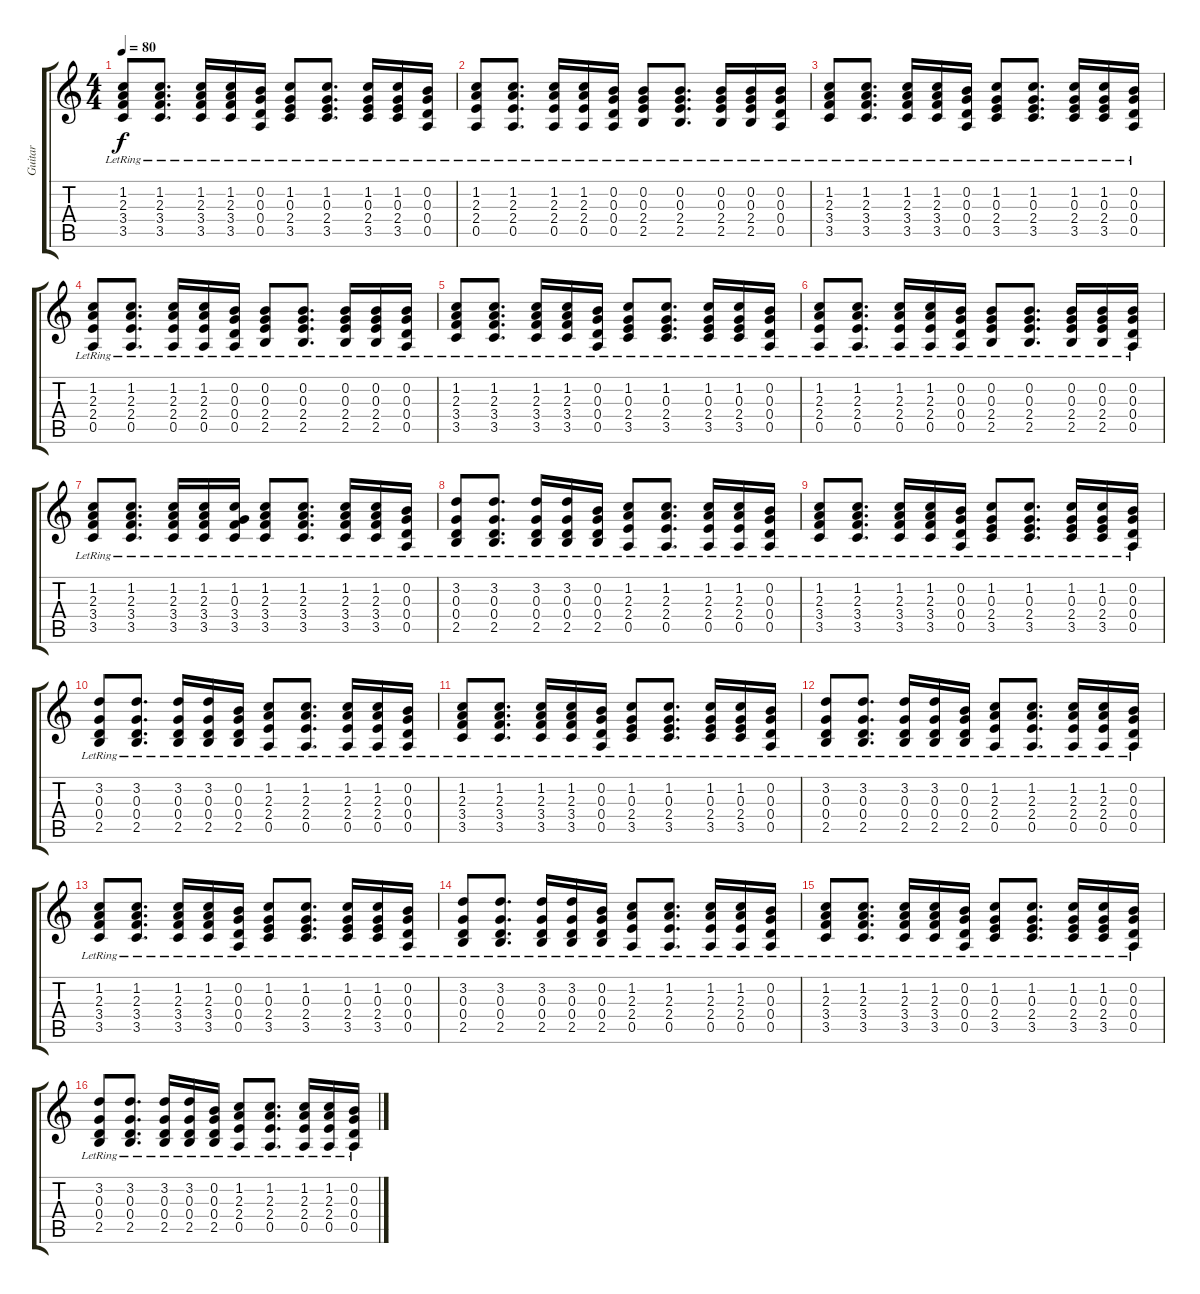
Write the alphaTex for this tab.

\track ("Guitar" "Guitar") {instrument acousticguitarsteel}
\staff {score tabs}
\tuning (E4 B3 G3 D3 A2 E2) {hide}
\ts (4 4)
\tempo 80
\clef g2
\ks c
(1.2{lr} 2.3{lr} 3.4{lr} 3.5{lr}).8{dy f} (1.2{lr} 2.3{lr} 3.4{lr} 3.5{lr}).8{d} (1.2{lr} 2.3{lr} 3.4{lr} 3.5{lr}).16 (1.2{lr} 2.3{lr} 3.4{lr} 3.5{lr}).16 (0.2{lr} 0.3{lr} 0.4{lr} 0.5{lr}).16 (1.2{lr} 0.3{lr} 2.4{lr} 3.5{lr}).8 (1.2{lr} 0.3{lr} 2.4{lr} 3.5{lr}).8{d} (1.2{lr} 0.3{lr} 2.4{lr} 3.5{lr}).16 (1.2{lr} 0.3{lr} 2.4{lr} 3.5{lr}).16 (0.2{lr} 0.3{lr} 0.4{lr} 0.5{lr}).16 |
(1.2{lr} 2.3{lr} 2.4{lr} 0.5{lr}).8 (1.2{lr} 2.3{lr} 2.4{lr} 0.5{lr}).8{d} (1.2{lr} 2.3{lr} 2.4{lr} 0.5{lr}).16 (1.2{lr} 2.3{lr} 2.4{lr} 0.5{lr}).16 (0.2{lr} 0.3{lr} 0.4{lr} 0.5{lr}).16 (0.2{lr} 0.3{lr} 2.4{lr} 2.5{lr}).8 (0.2{lr} 0.3{lr} 2.4{lr} 2.5{lr}).8{d} (0.2{lr} 0.3{lr} 2.4{lr} 2.5{lr}).16 (0.2{lr} 0.3{lr} 2.4{lr} 2.5{lr}).16 (0.2{lr} 0.3{lr} 0.4{lr} 0.5{lr}).16 |
(1.2{lr} 2.3{lr} 3.4{lr} 3.5{lr}).8 (1.2{lr} 2.3{lr} 3.4{lr} 3.5{lr}).8{d} (1.2{lr} 2.3{lr} 3.4{lr} 3.5{lr}).16 (1.2{lr} 2.3{lr} 3.4{lr} 3.5{lr}).16 (0.2{lr} 0.3{lr} 0.4{lr} 0.5{lr}).16 (1.2{lr} 0.3{lr} 2.4{lr} 3.5{lr}).8 (1.2{lr} 0.3{lr} 2.4{lr} 3.5{lr}).8{d} (1.2{lr} 0.3{lr} 2.4{lr} 3.5{lr}).16 (1.2{lr} 0.3{lr} 2.4{lr} 3.5{lr}).16 (0.2{lr} 0.3{lr} 0.4{lr} 0.5{lr}).16 |
(1.2{lr} 2.3{lr} 2.4{lr} 0.5{lr}).8 (1.2{lr} 2.3{lr} 2.4{lr} 0.5{lr}).8{d} (1.2{lr} 2.3{lr} 2.4{lr} 0.5{lr}).16 (1.2{lr} 2.3{lr} 2.4{lr} 0.5{lr}).16 (0.2{lr} 0.3{lr} 0.4{lr} 0.5{lr}).16 (0.2{lr} 0.3{lr} 2.4{lr} 2.5{lr}).8 (0.2{lr} 0.3{lr} 2.4{lr} 2.5{lr}).8{d} (0.2{lr} 0.3{lr} 2.4{lr} 2.5{lr}).16 (0.2{lr} 0.3{lr} 2.4{lr} 2.5{lr}).16 (0.2{lr} 0.3{lr} 0.4{lr} 0.5{lr}).16 |
(1.2{lr} 2.3{lr} 3.4{lr} 3.5{lr}).8 (1.2{lr} 2.3{lr} 3.4{lr} 3.5{lr}).8{d} (1.2{lr} 2.3{lr} 3.4{lr} 3.5{lr}).16 (1.2{lr} 2.3{lr} 3.4{lr} 3.5{lr}).16 (0.2{lr} 0.3{lr} 0.4{lr} 0.5{lr}).16 (1.2{lr} 0.3{lr} 2.4{lr} 3.5{lr}).8 (1.2{lr} 0.3{lr} 2.4{lr} 3.5{lr}).8{d} (1.2{lr} 0.3{lr} 2.4{lr} 3.5{lr}).16 (1.2{lr} 0.3{lr} 2.4{lr} 3.5{lr}).16 (0.2{lr} 0.3{lr} 0.4{lr} 0.5{lr}).16 |
(1.2{lr} 2.3{lr} 2.4{lr} 0.5{lr}).8 (1.2{lr} 2.3{lr} 2.4{lr} 0.5{lr}).8{d} (1.2{lr} 2.3{lr} 2.4{lr} 0.5{lr}).16 (1.2{lr} 2.3{lr} 2.4{lr} 0.5{lr}).16 (0.2{lr} 0.3{lr} 0.4{lr} 0.5{lr}).16 (0.2{lr} 0.3{lr} 2.4{lr} 2.5{lr}).8 (0.2{lr} 0.3{lr} 2.4{lr} 2.5{lr}).8{d} (0.2{lr} 0.3{lr} 2.4{lr} 2.5{lr}).16 (0.2{lr} 0.3{lr} 2.4{lr} 2.5{lr}).16 (0.2{lr} 0.3{lr} 0.4{lr} 0.5{lr}).16 |
(1.2{lr} 2.3{lr} 3.4{lr} 3.5{lr}).8 (1.2{lr} 2.3{lr} 3.4{lr} 3.5{lr}).8{d} (1.2{lr} 2.3{lr} 3.4{lr} 3.5{lr}).16 (1.2{lr} 2.3{lr} 3.4{lr} 3.5{lr}).16 (1.2{lr} 0.3{lr} 3.4{lr} 3.5{lr}).16 (1.2{lr} 2.3{lr} 3.4{lr} 3.5{lr}).8 (1.2{lr} 2.3{lr} 3.4{lr} 3.5{lr}).8{d} (1.2{lr} 2.3{lr} 3.4{lr} 3.5{lr}).16 (1.2{lr} 2.3{lr} 3.4{lr} 3.5{lr}).16 (0.2{lr} 0.3{lr} 0.4{lr} 0.5{lr}).16 |
(3.2{lr} 0.3{lr} 0.4{lr} 2.5{lr}).8 (3.2{lr} 0.3{lr} 0.4{lr} 2.5{lr}).8{d} (3.2{lr} 0.3{lr} 0.4{lr} 2.5{lr}).16 (3.2{lr} 0.3{lr} 0.4{lr} 2.5{lr}).16 (0.2{lr} 0.3{lr} 0.4{lr} 2.5{lr}).16 (1.2{lr} 2.3{lr} 2.4{lr} 0.5{lr}).8 (1.2{lr} 2.3{lr} 2.4{lr} 0.5{lr}).8{d} (1.2{lr} 2.3{lr} 2.4{lr} 0.5{lr}).16 (1.2{lr} 2.3{lr} 2.4{lr} 0.5{lr}).16 (0.2{lr} 0.3{lr} 0.4{lr} 0.5{lr}).16 |
(1.2{lr} 2.3{lr} 3.4{lr} 3.5{lr}).8 (1.2{lr} 2.3{lr} 3.4{lr} 3.5{lr}).8{d} (1.2{lr} 2.3{lr} 3.4{lr} 3.5{lr}).16 (1.2{lr} 2.3{lr} 3.4{lr} 3.5{lr}).16 (0.2{lr} 0.3{lr} 0.4{lr} 0.5{lr}).16 (1.2{lr} 0.3{lr} 2.4{lr} 3.5{lr}).8 (1.2{lr} 0.3{lr} 2.4{lr} 3.5{lr}).8{d} (1.2{lr} 0.3{lr} 2.4{lr} 3.5{lr}).16 (1.2{lr} 0.3{lr} 2.4{lr} 3.5{lr}).16 (0.2{lr} 0.3{lr} 0.4{lr} 0.5{lr}).16 |
(3.2{lr} 0.3{lr} 0.4{lr} 2.5{lr}).8 (3.2{lr} 0.3{lr} 0.4{lr} 2.5{lr}).8{d} (3.2{lr} 0.3{lr} 0.4{lr} 2.5{lr}).16 (3.2{lr} 0.3{lr} 0.4{lr} 2.5{lr}).16 (0.2{lr} 0.3{lr} 0.4{lr} 2.5{lr}).16 (1.2{lr} 2.3{lr} 2.4{lr} 0.5{lr}).8 (1.2{lr} 2.3{lr} 2.4{lr} 0.5{lr}).8{d} (1.2{lr} 2.3{lr} 2.4{lr} 0.5{lr}).16 (1.2{lr} 2.3{lr} 2.4{lr} 0.5{lr}).16 (0.2{lr} 0.3{lr} 0.4{lr} 0.5{lr}).16 |
(1.2{lr} 2.3{lr} 3.4{lr} 3.5{lr}).8 (1.2{lr} 2.3{lr} 3.4{lr} 3.5{lr}).8{d} (1.2{lr} 2.3{lr} 3.4{lr} 3.5{lr}).16 (1.2{lr} 2.3{lr} 3.4{lr} 3.5{lr}).16 (0.2{lr} 0.3{lr} 0.4{lr} 0.5{lr}).16 (1.2{lr} 0.3{lr} 2.4{lr} 3.5{lr}).8 (1.2{lr} 0.3{lr} 2.4{lr} 3.5{lr}).8{d} (1.2{lr} 0.3{lr} 2.4{lr} 3.5{lr}).16 (1.2{lr} 0.3{lr} 2.4{lr} 3.5{lr}).16 (0.2{lr} 0.3{lr} 0.4{lr} 0.5{lr}).16 |
(3.2{lr} 0.3{lr} 0.4{lr} 2.5{lr}).8 (3.2{lr} 0.3{lr} 0.4{lr} 2.5{lr}).8{d} (3.2{lr} 0.3{lr} 0.4{lr} 2.5{lr}).16 (3.2{lr} 0.3{lr} 0.4{lr} 2.5{lr}).16 (0.2{lr} 0.3{lr} 0.4{lr} 2.5{lr}).16 (1.2{lr} 2.3{lr} 2.4{lr} 0.5{lr}).8 (1.2{lr} 2.3{lr} 2.4{lr} 0.5{lr}).8{d} (1.2{lr} 2.3{lr} 2.4{lr} 0.5{lr}).16 (1.2{lr} 2.3{lr} 2.4{lr} 0.5{lr}).16 (0.2{lr} 0.3{lr} 0.4{lr} 0.5{lr}).16 |
(1.2{lr} 2.3{lr} 3.4{lr} 3.5{lr}).8 (1.2{lr} 2.3{lr} 3.4{lr} 3.5{lr}).8{d} (1.2{lr} 2.3{lr} 3.4{lr} 3.5{lr}).16 (1.2{lr} 2.3{lr} 3.4{lr} 3.5{lr}).16 (0.2{lr} 0.3{lr} 0.4{lr} 0.5{lr}).16 (1.2{lr} 0.3{lr} 2.4{lr} 3.5{lr}).8 (1.2{lr} 0.3{lr} 2.4{lr} 3.5{lr}).8{d} (1.2{lr} 0.3{lr} 2.4{lr} 3.5{lr}).16 (1.2{lr} 0.3{lr} 2.4{lr} 3.5{lr}).16 (0.2{lr} 0.3{lr} 0.4{lr} 0.5{lr}).16 |
(3.2{lr} 0.3{lr} 0.4{lr} 2.5{lr}).8 (3.2{lr} 0.3{lr} 0.4{lr} 2.5{lr}).8{d} (3.2{lr} 0.3{lr} 0.4{lr} 2.5{lr}).16 (3.2{lr} 0.3{lr} 0.4{lr} 2.5{lr}).16 (0.2{lr} 0.3{lr} 0.4{lr} 2.5{lr}).16 (1.2{lr} 2.3{lr} 2.4{lr} 0.5{lr}).8 (1.2{lr} 2.3{lr} 2.4{lr} 0.5{lr}).8{d} (1.2{lr} 2.3{lr} 2.4{lr} 0.5{lr}).16 (1.2{lr} 2.3{lr} 2.4{lr} 0.5{lr}).16 (0.2{lr} 0.3{lr} 0.4{lr} 0.5{lr}).16 |
(1.2{lr} 2.3{lr} 3.4{lr} 3.5{lr}).8 (1.2{lr} 2.3{lr} 3.4{lr} 3.5{lr}).8{d} (1.2{lr} 2.3{lr} 3.4{lr} 3.5{lr}).16 (1.2{lr} 2.3{lr} 3.4{lr} 3.5{lr}).16 (0.2{lr} 0.3{lr} 0.4{lr} 0.5{lr}).16 (1.2{lr} 0.3{lr} 2.4{lr} 3.5{lr}).8 (1.2{lr} 0.3{lr} 2.4{lr} 3.5{lr}).8{d} (1.2{lr} 0.3{lr} 2.4{lr} 3.5{lr}).16 (1.2{lr} 0.3{lr} 2.4{lr} 3.5{lr}).16 (0.2{lr} 0.3{lr} 0.4{lr} 0.5{lr}).16 |
(3.2{lr} 0.3{lr} 0.4{lr} 2.5{lr}).8 (3.2{lr} 0.3{lr} 0.4{lr} 2.5{lr}).8{d} (3.2{lr} 0.3{lr} 0.4{lr} 2.5{lr}).16 (3.2{lr} 0.3{lr} 0.4{lr} 2.5{lr}).16 (0.2{lr} 0.3{lr} 0.4{lr} 2.5{lr}).16 (1.2{lr} 2.3{lr} 2.4{lr} 0.5{lr}).8 (1.2{lr} 2.3{lr} 2.4{lr} 0.5{lr}).8{d} (1.2{lr} 2.3{lr} 2.4{lr} 0.5{lr}).16 (1.2{lr} 2.3{lr} 2.4{lr} 0.5{lr}).16 (0.2{lr} 0.3{lr} 0.4{lr} 0.5{lr}).16
